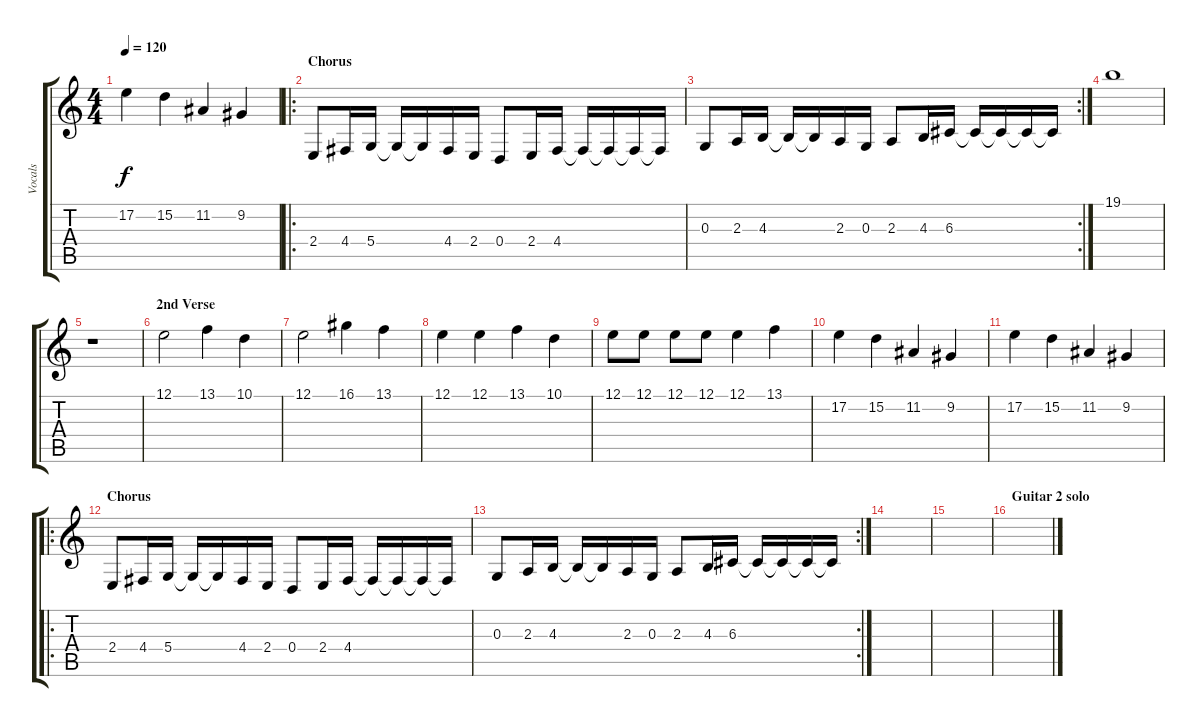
\track ("Vocals" "Vocals") {instrument orchestrahit}
\staff {score tabs}
\tuning (E4 B3 G3 D3 A2 E2) {hide}
\ts (4 4)
\tempo 120
\clef g2
\ks c
17.2.4{dy f} 15.2.4 11.2.4 9.2.4 |
\ro
\section ("" "Chorus")
2.4.8{instrument synthbass1} 4.4.16 5.4.16 5.4{t}.16 5.4{t}.16 4.4.16 2.4.16 0.4.8 2.4.16 4.4.16 4.4{t}.16 4.4{t}.16 4.4{t}.16 4.4{t}.16 |
\rc 2
0.3.8 2.3.16 4.3.16 4.3{t}.16 4.3{t}.16 2.3.16 0.3.16 2.3.8 4.3.16 6.3.16 6.3{t}.16 6.3{t}.16 6.3{t}.16 6.3{t}.16 |
19.1.1{instrument orchestrahit} |
r.1 |
\section ("" "2nd Verse")
12.1.2 13.1.4 10.1.4 |
12.1.2 16.1.4 13.1.4 |
12.1.4 12.1.4 13.1.4 10.1.4 |
12.1.8 12.1.8 12.1.8 12.1.8 12.1.4 13.1.4 |
17.2.4 15.2.4 11.2.4 9.2.4 |
17.2.4 15.2.4 11.2.4 9.2.4 |
\ro
\section ("" "Chorus")
2.4.8{instrument synthbass1} 4.4.16 5.4.16 5.4{t}.16 5.4{t}.16 4.4.16 2.4.16 0.4.8 2.4.16 4.4.16 4.4{t}.16 4.4{t}.16 4.4{t}.16 4.4{t}.16 |
\rc 2
0.3.8 2.3.16 4.3.16 4.3{t}.16 4.3{t}.16 2.3.16 0.3.16 2.3.8 4.3.16 6.3.16 6.3{t}.16 6.3{t}.16 6.3{t}.16 6.3{t}.16 |
|
|
\section ("" "Guitar 2 solo")
